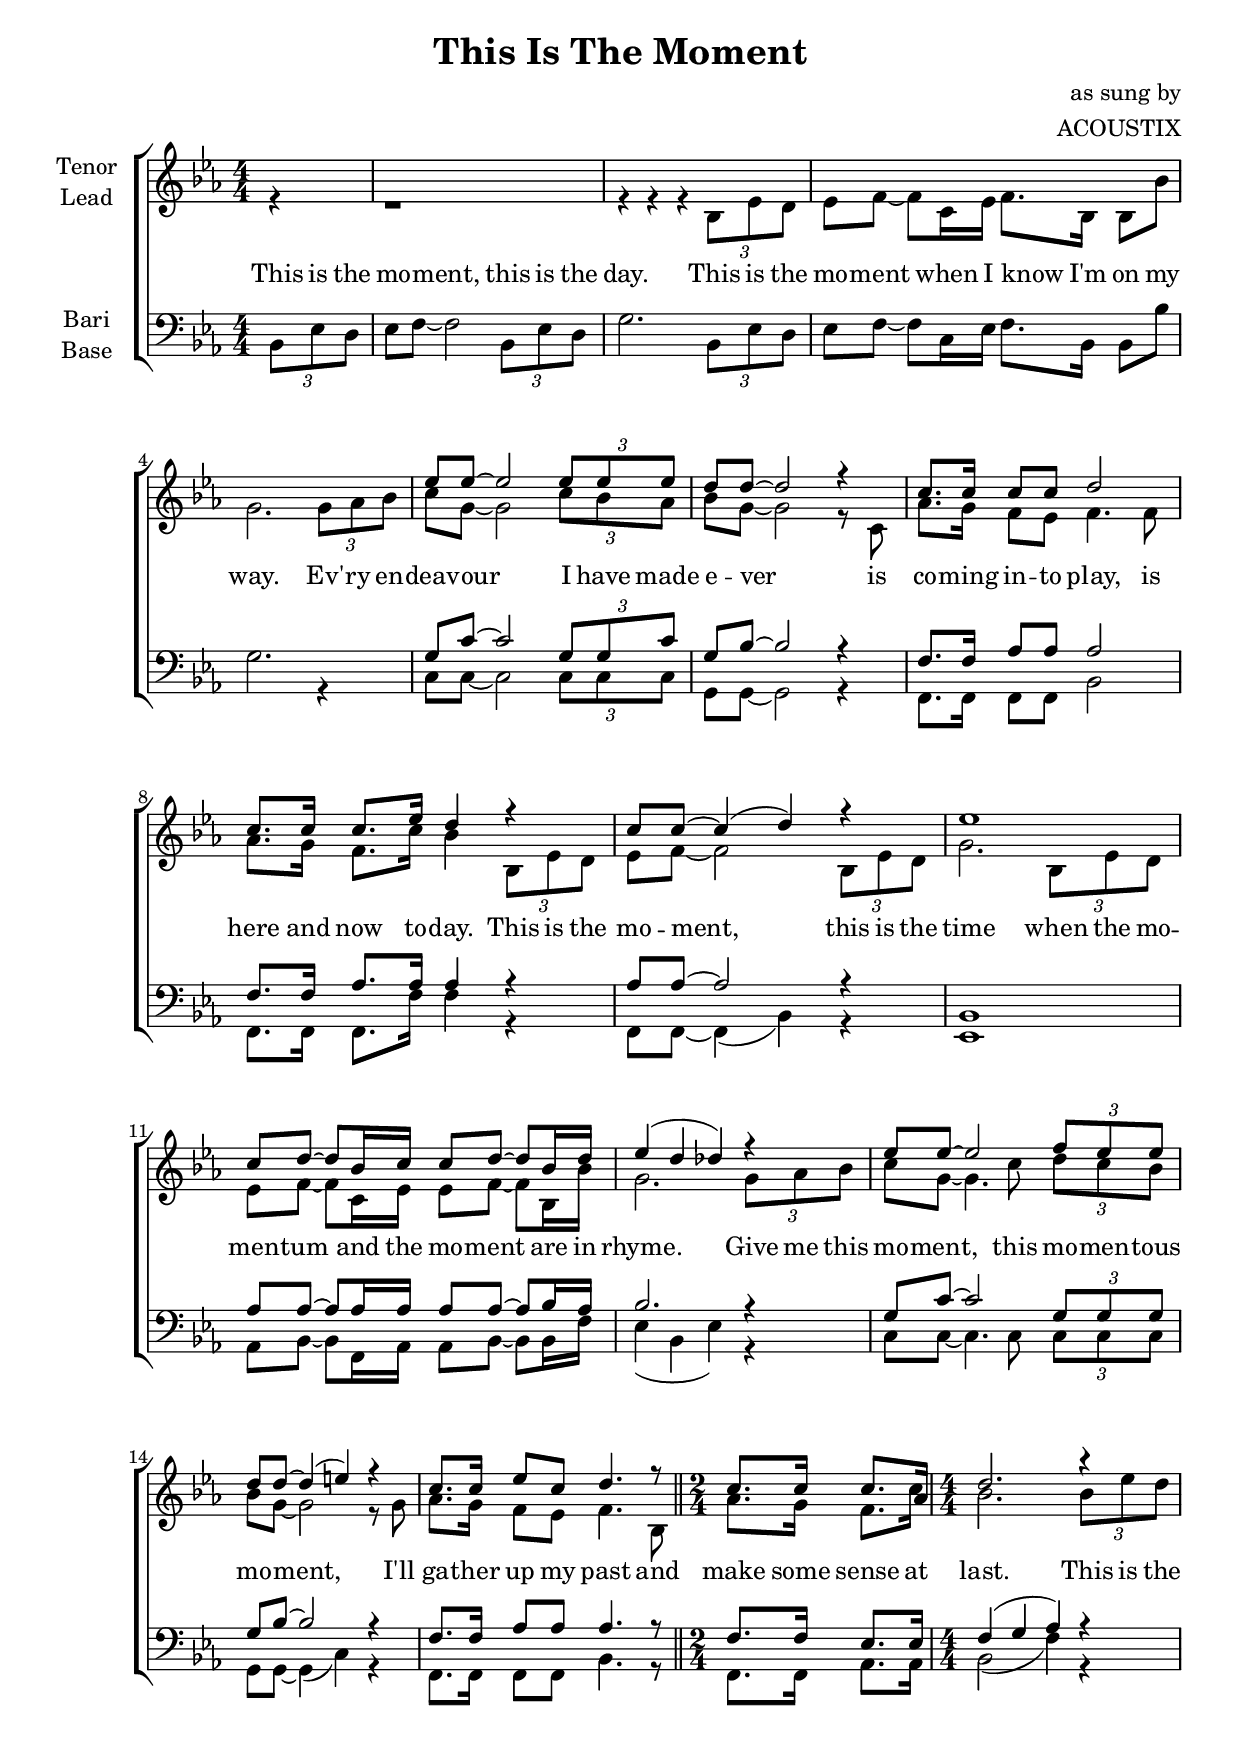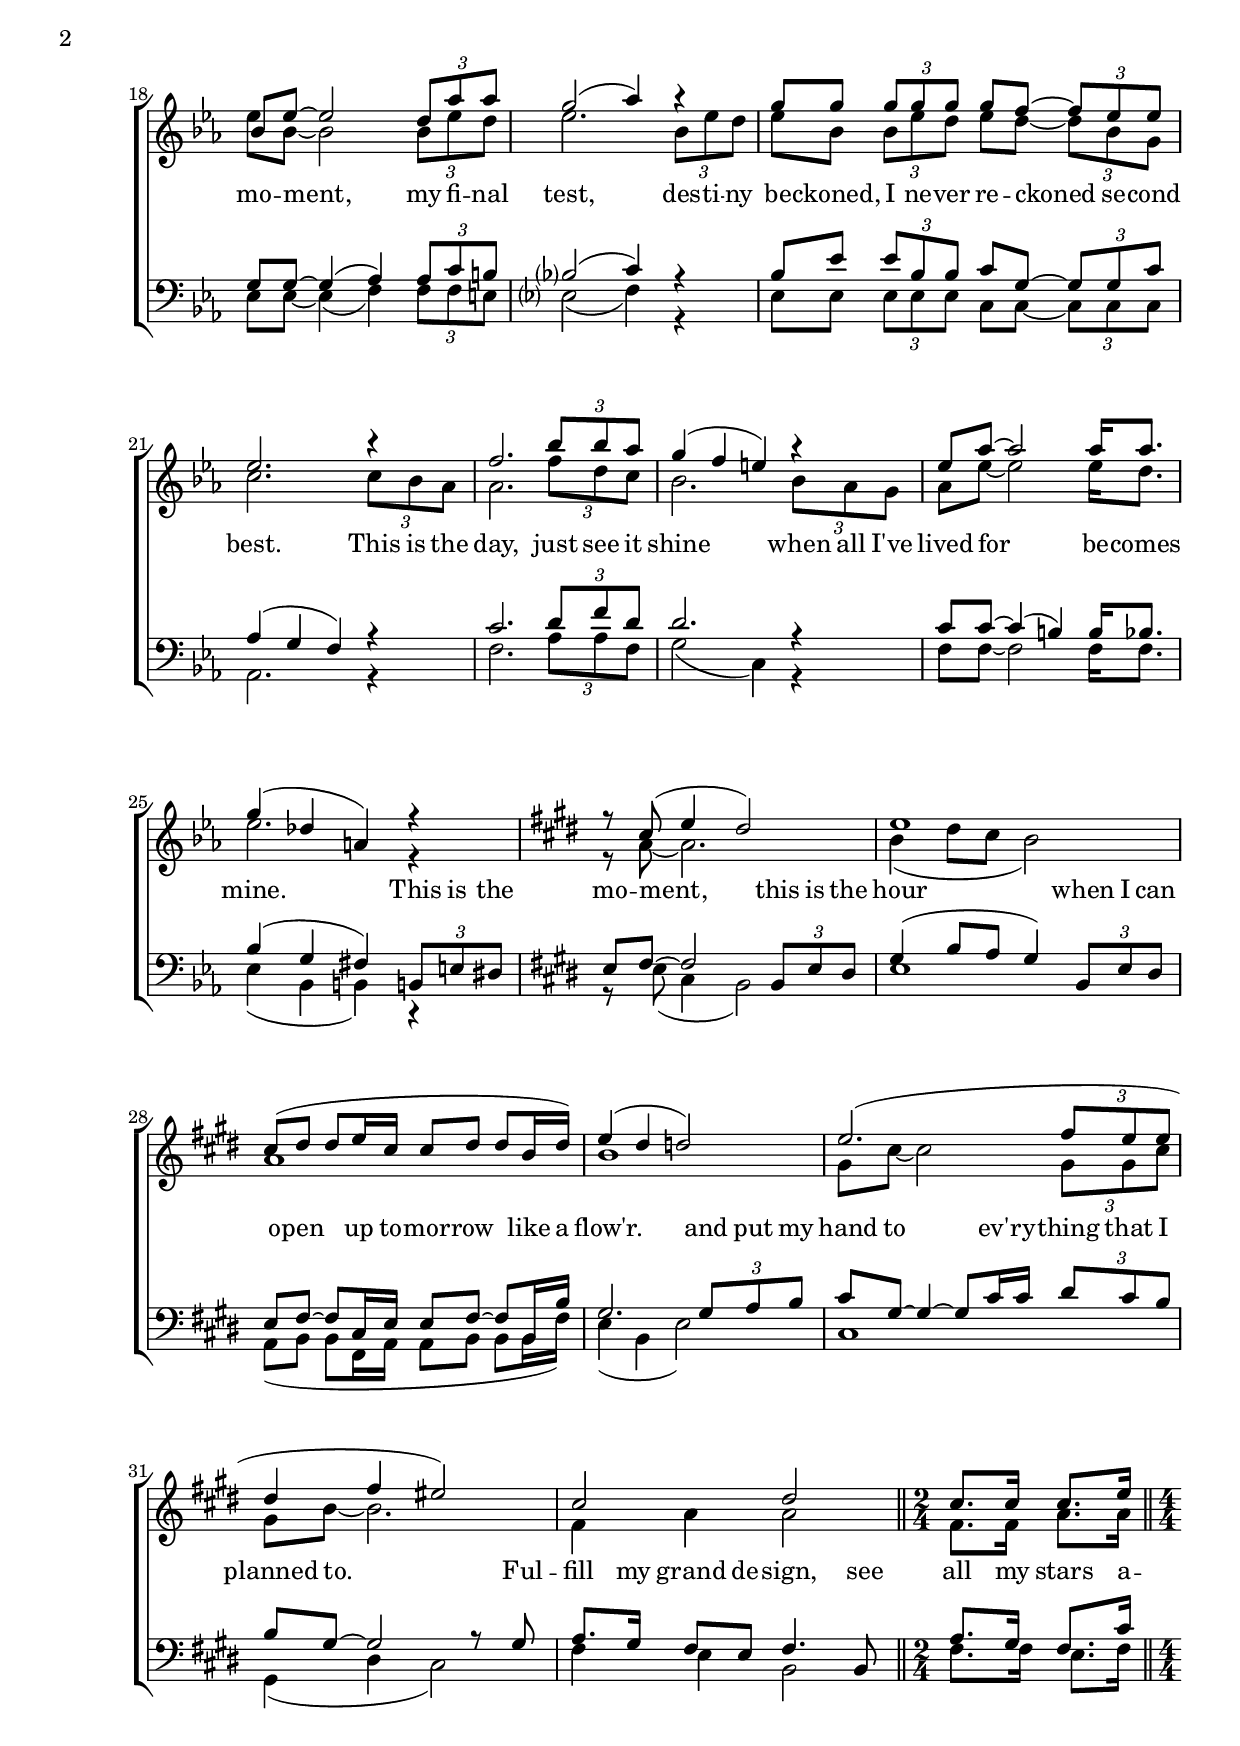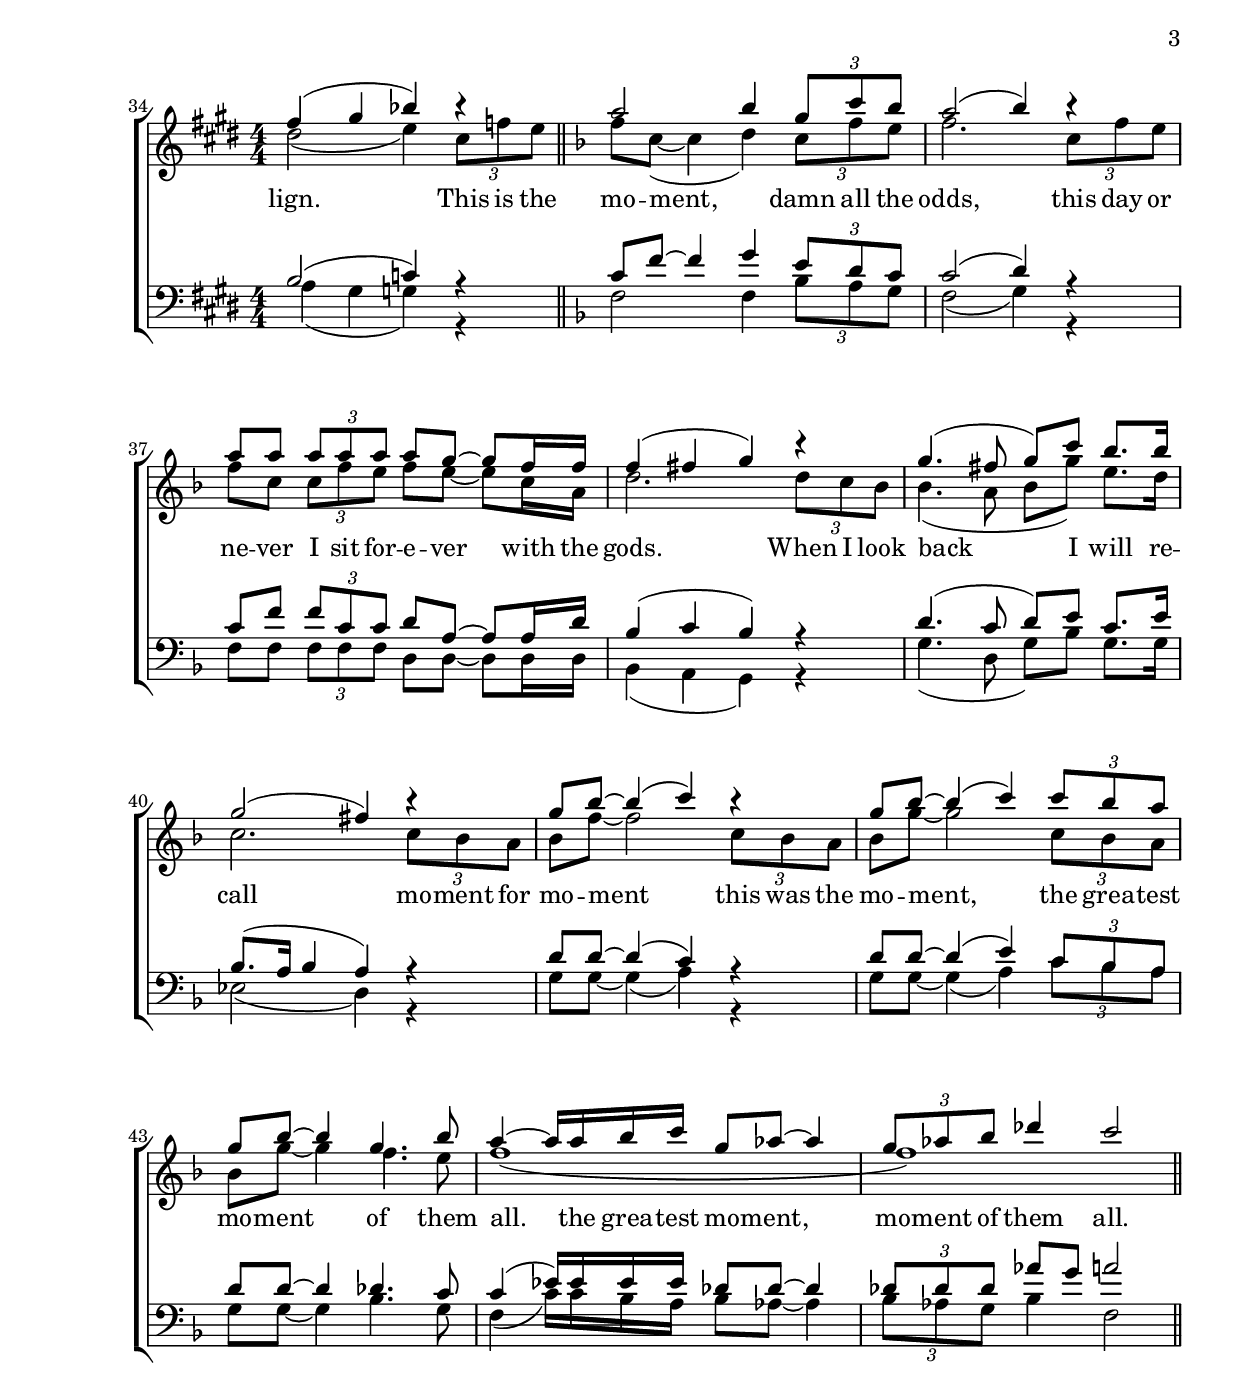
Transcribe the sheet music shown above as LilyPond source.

\version "2.18.0"

\paper {
	short-indent = \indent
}

\layout {
	\context {
		%\Score proportionalNotationDuration = #(ly:make-moment 1/12)
	}
}

\header {
	title    = "This Is The Moment"
	composer = "as sung by"
	arranger = "ACOUSTIX"
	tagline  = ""
}

LyricsOne = \lyricmode {
	\tuplet 3/2 { This8 is the } | mo8 -- ment,8 _2
	\tuplet 3/2 { this8 is the } | day.2.
	\tuplet 3/2 { This8 is the } | mo8 -- ment4
	when16 I know8 _16 I'm on8 my way.2.

	\tuplet 3/2 { Ev'8 -- ry en -- } | deav8 -- our8 _ _ _ _
	\tuplet 3/2 { I8 have made } | e -- ver8 _ _ _ _
	_ is | co8. -- ming16 in8 -- to play,4.
	is8 | here8. and16 now8. to16 -- day.4

	\tuplet 3/2 { This8 is the } | mo8 -- ment, _ _ _ _
	\tuplet 3/2 { this is the } | time2.
	\tuplet 3/2 { when8 the mo -- } men -- tum4
	and16 the mo8 -- ment4 are16 in rhyme.2.

	\tuplet 3/2 { Give8 me this } mo8 -- ment,2
	this8 \tuplet 3/2 { mo -- men -- tous } mo8 -- ment, _ _ _ _
	_ I'll8 ga8. -- ther16 up8 my past4.
	and8 make8. some16 sense8. at16 last.2.

	\tuplet 3/2 { This8 is the } | mo8 -- ment, _ _ _ _
	\tuplet 3/2 { my8 fi -- nal } | test,2.
	\tuplet 3/2 { des8 -- ti -- ny } | be -- ckoned,
	\tuplet 3/2 { I ne -- ver } re -- ckoned
	\tuplet 3/2 { _ se -- cond } | best.2.

	\tuplet 3/2 { This8 is the } | day,2.
	\tuplet 3/2 { just8 see it } | shine2.
	\tuplet 3/2 { when8 all I've } | lived8 for _ _ _ _
	be16 -- comes8. | mine.2.

	\tuplet 3/2 { This8 is the } | mo8 -- ment, _ _ _ _
	\tuplet 3/2 { this8 is the } | hour2.
	\tuplet 3/2 { when8 I can } |
	o8 -- pen4 up16 to -- mor8 -- row4 like16 a | flow'r.2.

	\tuplet 3/2 { and8 put my } | hand8 to2
	ev'16 -- ry -- \tuplet 3/2 { thing8 that I } | planned8 to. _ _ _ _ _
	Ful8 -- | fill8. my16 grand8 de -- sign,4.
	see8 | all8. my16 stars8. a16 -- lign.2.

	\tuplet 3/2 { This8 is the } | mo8 -- ment, _ _ _ _
	\tuplet 3/2 { damn8 all the } | odds,2.
	\tuplet 3/2 { this8 day or } | ne8 -- ver
	\tuplet 3/2 { I8 sit for -- } e -- ver4 with16 the | gods.2.

	\tuplet 3/2 { When8 I look } | back8 _ _ _ _
	I8 will8. re16 -- | call2.
	\tuplet 3/2 { mo8 -- ment for } | mo8 -- ment8 _ _ _ _
	\tuplet 3/2 { this8 was the } | mo8 -- ment, _ _ _ _
	\tuplet 3/2 { the8 grea -- test } | mo8 -- ment4.
	of4. them8 | all.16 _ _ _ _

	the16 grea -- test mo8 -- ment,4. |
	\tuplet 3/2 { mo8 -- ment of } them4 all.2 |
}

TenorNotes = {
	\key es \major
	\partial 4 s4 s1 s s s |

	es'8 es ~ es2 \tuplet 3/2 { es8 es es } |
	d d ~ d2 r4 |
	c8. c16 c8 c d2 |
	c8. c16 c8. es16 d4 r4 |

	c8 c ~ c4 ( d4 ) r4 |
	es1 |
	c8 d ~ d bes16 c16 c8 d ~ d bes16 d |
	es4 ( d des ) r4 |

	es8 es ~ es2 \tuplet 3/2 { f8 es es } |
	d8 d ~ d4 ( e ) r4 c8. c16 es8 c d4. r8 |
	\bar "||" \time 2/4 c8. c16 c8. as16 |

	\time 4/4 d2. r4 |
	bes8 es ~ es2 \tuplet 3/2 { d8 as' as } |
	g2 ( as4 ) r4 |

	g8 g \tuplet 3/2 { g g g } g f ~ \tuplet 3/2 { f es es } |
	es2. r4 |
	f2. \tuplet 3/2 { bes8 bes as } |

	g4 ( f e ) r4 |
	es8 as ~ as2 as16 as8. |
	g4 ( des4 a ) r4 |

	\key e \major
	r8 cis8 ( e4 dis2 ) |
	e1 |
	cis8 ( dis dis e16 cis cis8 dis dis b16 dis ) |

	e4 ( dis d2 ) e2. ( \tuplet 3/2 { fis8 e e } |
	dis4 fis eis2 ) |
	cis2 dis |
	\bar "||" \time 2/4 cis8. cis16 cis8. e16 |
	\bar "||" \time 4/4 fis4 ( gis bes ) r4 |

	\key f \major \bar "||"
	a2 bes4 \tuplet 3/2 { g8 c bes } |
	a2 ( bes4 ) r4 |
	a8 a \tuplet 3/2 { a a a } a g ~ g f16 f |

	f4 ( fis g ) r4 |
	g4. ( fis8 g8 ) c bes8. bes16 |
	g2 ( fis4 ) r4 |

	g8 bes ~ bes4 ( c ) r4 |
	g8 bes ~ bes4 ( c ) \tuplet 3/2 { c8 bes a } |
	g8 bes ~ bes4 g4. bes8 |

	a4 ~ a16 a bes c g8 as ~ as4 |
	\tuplet 3/2 { g8 as bes } des4 c2 |

	\bar "||"
}

LeadNotes = {
	\key es \major
	\partial 4 r4 |
	r1 |
	r4 r r \tuplet 3/2 { bes8 es d } |
	es f ~ f c16 es f8. bes,16 bes8 bes' |
	g2. \tuplet 3/2 { g8 aes bes }

	c8 g ~ g2 \tuplet 3/2 { c8 bes as } |
	bes8 g ~ g2 r8 c,8 |
	as'8. g16 f8 es f4. f8 |
	as8. g16 f8. c'16 bes4 \tuplet 3/2 { bes,8 es d } |

	es8 f8 ~ f2 \tuplet 3/2 { bes,8 es d } |
	g2. \tuplet 3/2 { bes,8 es d } |
	es8 f ~ f c16 es es8 f ~ f bes,16 bes'16 |
	g2. \tuplet 3/2 { g8 as bes } |

	c8 g ~ g4. c8 \tuplet 3/2 { d c bes } |
	bes8 g ~ g2 r8 g8 |
	as8. g16 f8 es  f4. bes,8 |
	\bar "||" \time 2/4 as'8. g16 f8. c'16 |

	\time 4/4 bes2. \tuplet 3/2 { bes8 es d } |
	es8 bes ~ bes2 \tuplet 3/2 { bes8 es d } |
	es2. \tuplet 3/2 { bes8 es d } |

	es8 bes \tuplet 3/2 { bes es d } es d ~ \tuplet 3/2 { d bes g } |
	c2. \tuplet 3/2 { c8 bes as } |
	as2. \tuplet 3/2 { f'8 d c } |

	bes2. \tuplet 3/2 { bes8 as g } |
	as8 es'8 ~ es2 es16 d8. |
	es2. r4 |

	\key e \major
	r8 a, ~ a2. |
	b4 ( dis8 cis b2 ) |
	a1 |

	b1 |
	gis8 cis ~ cis2 \tuplet 3/2 { gis8 gis cis } |
	gis8 b ~ b2. |

	fis4 a a2 |
	\bar "||" \time 2/4 fis8. fis16 a8. a16 |
	\bar "||" \time 4/4 dis2 ( e4 ) \tuplet 3/2 { cis8 f e } |

	\key f \major \bar "||"
	f8 c ( ~ c4 d ) \tuplet 3/2 { c8 f e } |
	f2. \tuplet 3/2 { c8 f e } |
	f8 c \tuplet 3/2 { c8 f e } f e ~ e c16 a |

	d2. \tuplet 3/2 { d8 c bes } |
	bes4. ( a8 bes g' ) e8. d16 |
	c2. \tuplet 3/2 { c8 bes a } |

	bes8 f' ~ f2 \tuplet 3/2 { c8 bes a } |
	bes8 g' ~ g2 \tuplet 3/2 { c,8 bes a } |
	bes8 g' ~ g4 f4. e8 |

	f1 ( |
	f1 ) |

	\bar "||"
}

BaritoneNotes = {
	\key es \major
	\partial 4 s4 s1 s s s |

	g8 c' ~ c'2 \tuplet 3/2 { g8 g c' } |
	g8 bes ~ bes2 r4 |
	f8. f16 as8 as as2 |
	f8. f16 as8. as16 as4 r4 |

	as8 as ~ as2 r4 |
	bes,1 |
	as8 as ~ as as16 as as8 as ~ as bes16 as |
	bes2. r4 |

	g8 c' ~ c'2 \tuplet 3/2 { g8 g g } |
	g8 bes ~ bes2 r4 |
	f8. f16 as8 as as4. r8 |
	\bar "||" \time 2/4 f8. f16 es8. es16

	\time 4/4 f4 ( g as ) r4 |
	g8 g ~ g4 ( as ) \tuplet 3/2 { as8 c' b } |
	\accidentalStyle Score.modern-cautionary
	bes2 ( c'4 ) r4 |
	\accidentalStyle Score.default
	bes8 es' \tuplet 3/2 { es' bes bes } c' g ~ \tuplet 3/2 { g g c' } |
	as4 ( g f ) r4 |
	c'2. \tuplet 3/2 { d'8 f' d' } |

	d'2. r4 |
	c'8 c' ~ c'4 ( b ) b16 bes8. |
	bes4 ( g4 fis ) \tuplet 3/2 { b,8 e dis } |

	\key e \major
	e8 fis ~ fis2 \tuplet 3/2 { b,8 e dis } |
	gis4 ( b8 a8 gis4 ) \tuplet 3/2 { b,8 e dis } |
	e8 fis ~ fis cis16 e e8 fis ~ fis b,16 b |

	gis2. \tuplet 3/2 { gis8 a b } |
	cis'8 gis ~ gis4 ~ gis8 cis'16 cis' \tuplet 3/2 { dis'8 cis' b } |
	b8 gis ~ gis2 r8 gis8 |

	a8. gis16 fis8 e fis4. b,8 |
	\bar "||" \time 2/4 a8. gis16 fis8. cis'16 |
	\bar "||" \time 4/4 b2 ( c'4 ) r4 |

	\key f \major \bar "||"
	c'8 f'8 ~ f'4 g' \tuplet 3/2 { e'8 d' c' } |
	c'2 ( d'4 ) r4 |
	c'8 f' \tuplet 3/2 { f'8 c' c' } d' a ~ a a16 d' |

	bes4 ( c' bes ) r4 |
	d'4. ( c'8 d' ) e' c'8. e'16 |
	bes8. ( a16 bes4 a4 ) r4 |

	d'8 d' ~ d'4 ( c' ) r4 |
	d'8 d' ~ d'4 ( e' ) \tuplet 3/2 { c'8 bes a } |
	d'8 d' ~ d'4 des'4. c'8 |

	c'4 ( es'16 ) es' es' es' des'8 des' ~ des'4 |
	\tuplet 3/2 { des'8 des' des' } as'8 g' a'2 |
}

BaseNotes = {
	\key es \major
	\partial 4 \tuplet 3/2 { bes,8 es d } |
	es f ~ f2 \tuplet 3/2 { bes,8 es d } |
	g2. \tuplet 3/2 { bes,8 es d } |
	es f ~ f c16 es f8. bes,16 bes,8[ bes] |
	g2. r4 |

	c8 c ~ c2 \tuplet 3/2 { c8 c c } |
	g,8 g, ~ g,2 r4 |
	f,8. f,16 f,8 f, bes,2 |
	f,8. f,16 f,8. f16 f4 r4 |

	f,8 f, ~ f,4 ( bes,4 ) r4 |
	es,1 |
	as,8 bes,8 ~ bes, f,16 as,16 as,8 bes, ~ bes, bes,16 f16 |
	es4 ( bes, es ) r4 |

	c8 c8 ~ c4. c8 \tuplet 3/2 { c8 c c } |
	g,8 g, ~ g,4 ( c ) r4 |
	f,8. f,16 f,8 f, bes,4. r8 |
	\bar "||" \time 2/4 f,8. f,16 as,8. as,16 |

	\time 4/4 bes,2 ( f4 ) r4 |
	es8 es ~ es4 ( f ) \tuplet 3/2 { f8 f e } |
	\accidentalStyle Score.modern-cautionary
	es2 ( f4 ) r4 |
	\accidentalStyle Score.default
	es8 es \tuplet 3/2 { es es es } c c ~ \tuplet 3/2 { c c c } |
	as,2. r4 |
	f2. \tuplet 3/2 { as8 as f } |

	g2 ( c4 ) r4 |
	f8 f ~ f2 f16 f8. |
	\accidentalStyle Score.voice
	es4 ( bes, b, ) r4 |
	\accidentalStyle Score.default

	\key e \major
	r8 e ( cis4 b,2 ) |
	e1 |
	a,8 ( b, b, fis,16 a,16 a,8 b, b, b,16 fis ) |

	e4 ( b, e2 ) |
	cis1 |
	gis,4 ( dis cis2 ) |

	fis4 e b,2 |
	\bar "||" \time 2/4 fis8. fis16 e8. fis16 |
	\bar "||" \time 4/4 a4 ( gis g ) r4 |

	\key f \major \bar "||"
	f2 f4 \tuplet 3/2 { bes8 a g } |
	f2 ( g4 ) r4 |
	f8 f \tuplet 3/2 { f8 f f } d8 d ~ d d16 d |

	bes,4 ( a, g, ) r4 |
	g4. ( d8 g ) bes g8. g16 |
	es2 ( d4 ) r4 |

	g8 g ~ g4 ( a ) r4 |
	g8 g ~ g4 ( a ) \tuplet 3/2 { c'8 bes a } |
	g8 g ~ g4 bes4. g8 |

	f4 ( c'16 ) c' bes a bes8 as ~ as4 |
	\tuplet 3/2 { bes8 as g } bes4 f2 |
}

\score {
	\layout{}

	\midi {
		\context {
			\Staff
			\remove "Staff_performer"
		}
		\context {
			\Voice
			\consists "Staff_performer"
		}
	}

	\new ChoirStaff <<
		\new Staff <<
			\numericTimeSignature
			\set Staff.instrumentName = \markup \center-column { "Tenor" "Lead" }
			\set Staff.beamExceptions = #'( (end . ( ( ( 1 . 8 ) . ( 2 2 2 2 ) ) ) ) )
			\set Staff.printKeyCancellation = ##f
			\new Voice = "Tenor" { \voiceOne \relative c' \TenorNotes }
			\new Voice = "Lead"  { \voiceTwo \relative c' \LeadNotes }
		>>

		\new Lyrics {
			\LyricsOne
		}

		\new Staff <<
			\clef "bass"
			\numericTimeSignature
			\set Staff.instrumentName = \markup \center-column { "Bari" "Base" }
			\set Staff.beamExceptions = #'((end . (((1 . 8) . ( 2 2 2 2 )))))
			\set Staff.printKeyCancellation = ##f
			\new Voice = "Baritone" { \voiceOne \BaritoneNotes }
			\new Voice = "Base"     { \voiceTwo \BaseNotes }
		>>
	>>
}
